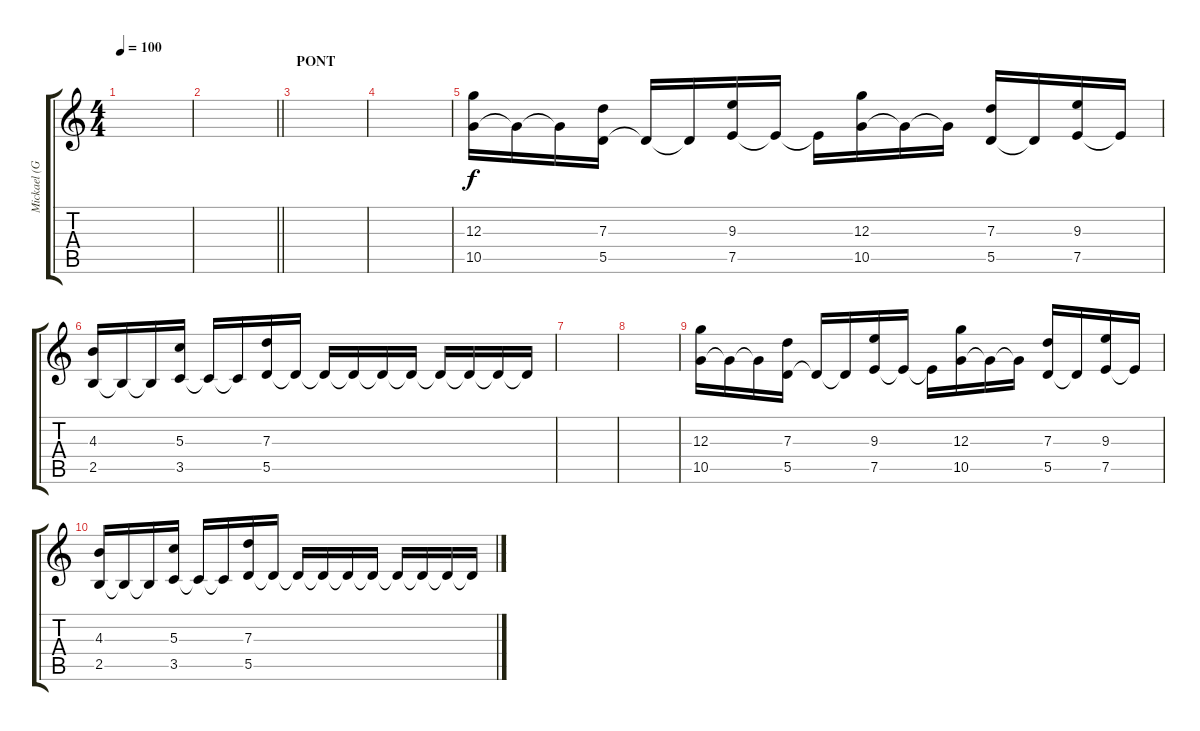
\track ("Mickael (Guitar_02)" "Mickael (G") {instrument distortionguitar}
\staff {score tabs}
\tuning (E4 B3 G3 D3 A2 E2) {hide}
\ts (4 4)
\tempo 100
\clef g2
\ks c
|
\barLineRight lightlight
|
\section ("" "PONT")
|
|
(12.3 10.5).16 10.5{t}.16 10.5{t}.16 (7.3 5.5).16 5.5{t}.16 5.5{t}.16 (9.3 7.5).16 7.5{t}.16 7.5{t}.16 (12.3 10.5).16 10.5{t}.16 10.5{t}.16 (7.3 5.5).16 5.5{t}.16 (9.3 7.5).16 7.5{t}.16 |
(4.3 2.5).16 2.5{t}.16 2.5{t}.16 (5.3 3.5).16 3.5{t}.16 3.5{t}.16 (7.3 5.5).16 5.5{t}.16 5.5{t}.16 5.5{t}.16 5.5{t}.16 5.5{t}.16 5.5{t}.16 5.5{t}.16 5.5{t}.16 5.5{t}.16 |
|
|
(12.3 10.5).16 10.5{t}.16 10.5{t}.16 (7.3 5.5).16 5.5{t}.16 5.5{t}.16 (9.3 7.5).16 7.5{t}.16 7.5{t}.16 (12.3 10.5).16 10.5{t}.16 10.5{t}.16 (7.3 5.5).16 5.5{t}.16 (9.3 7.5).16 7.5{t}.16 |
(4.3 2.5).16 2.5{t}.16 2.5{t}.16 (5.3 3.5).16 3.5{t}.16 3.5{t}.16 (7.3 5.5).16 5.5{t}.16 5.5{t}.16 5.5{t}.16 5.5{t}.16 5.5{t}.16 5.5{t}.16 5.5{t}.16 5.5{t}.16 5.5{t}.16
